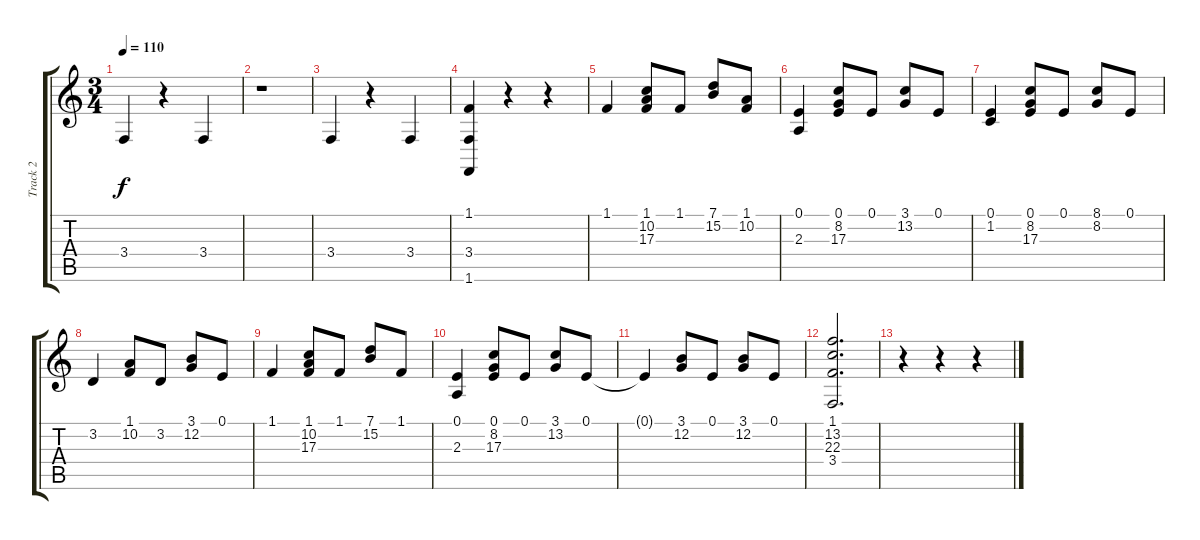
\track ("Track 2" "Track 2") {instrument frenchhorn}
\staff {score tabs}
\tuning (E4 B3 G3 D3 A2 E2) {hide}
\ts (3 4)
\tempo 110
\clef g2
\ks c
3.4.4{dy f} r.4 3.4.4 |
r.1 |
3.4.4 r.4 3.4.4 |
(1.1 3.4 1.6).4 r.4 r.4 |
1.1.4 (1.1 10.2 17.3).8 1.1.8 (7.1 15.2).8 (1.1 10.2).8 |
(0.1 2.3).4 (0.1 8.2 17.3).8 0.1.8 (3.1 13.2).8 0.1.8 |
(0.1 1.2).4 (0.1 8.2 17.3).8 0.1.8 (8.1 8.2).8 0.1.8 |
3.2.4 (1.1 10.2).8 3.2.8 (3.1 12.2).8 0.1.8 |
1.1.4 (1.1 10.2 17.3).8 1.1.8 (7.1 15.2).8 1.1.8 |
(0.1 2.3).4 (0.1 8.2 17.3).8 0.1.8 (3.1 13.2).8 0.1.8 |
0.1{t}.4 (3.1 12.2).8 0.1.8 (3.1 12.2).8 0.1.8 |
(1.1 13.2 22.3 3.4).2{d} |
r.4 r.4 r.4
